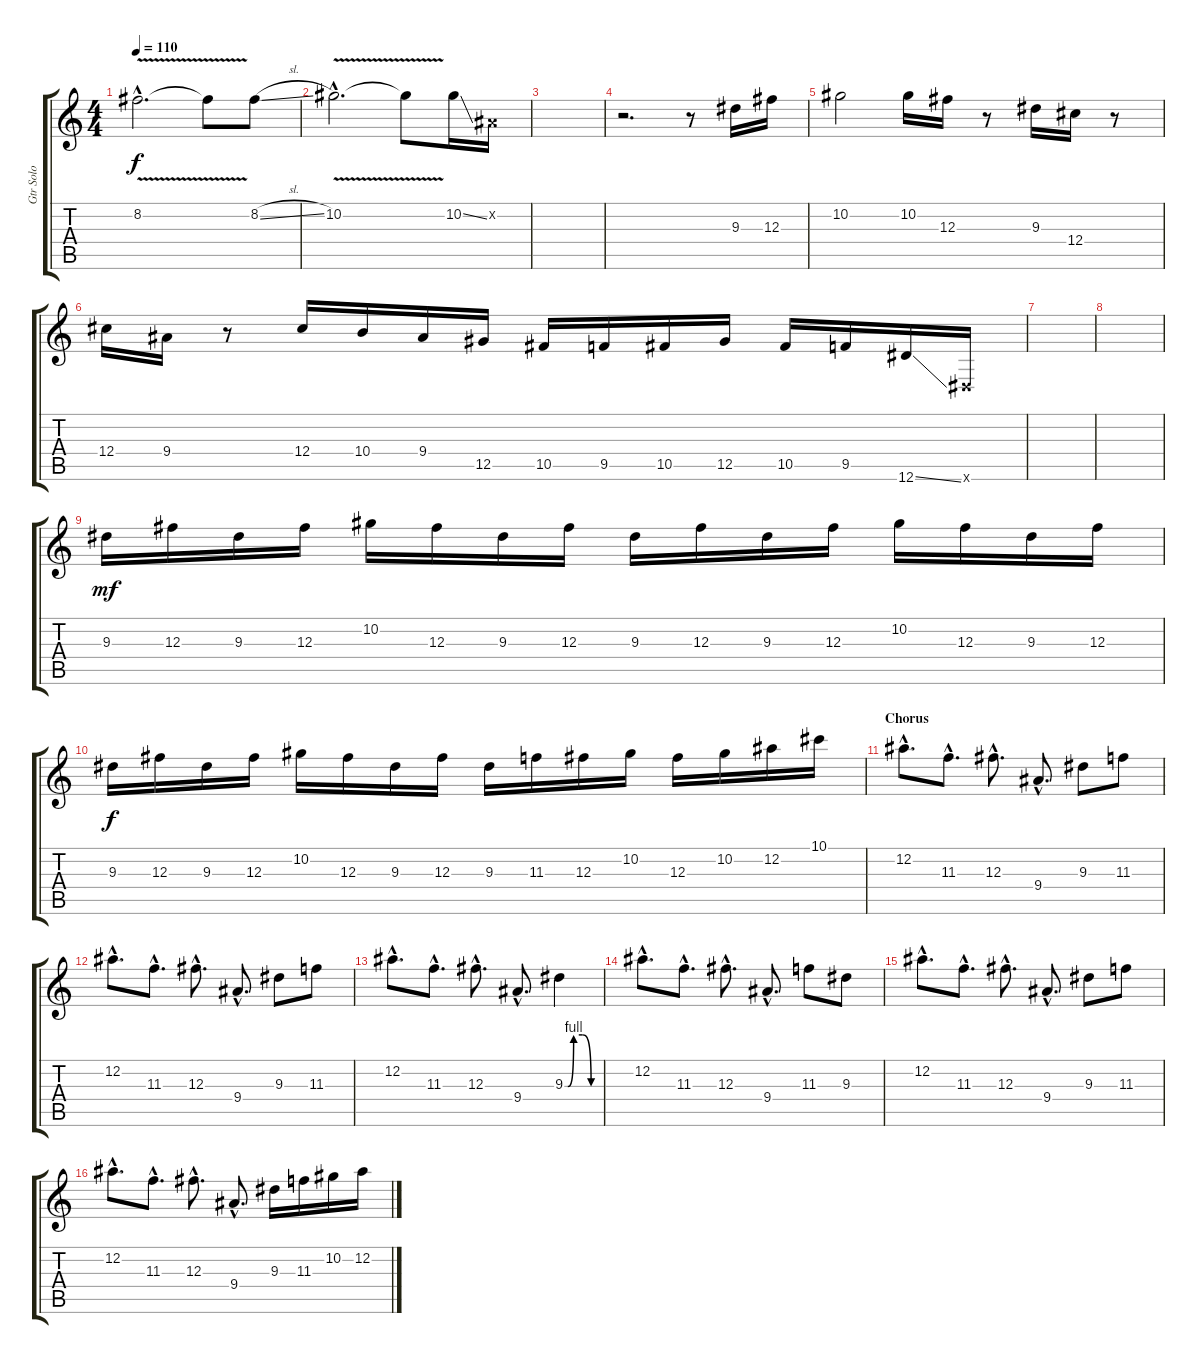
\track ("Gtr Solo" "Gtr Solo") {instrument distortionguitar}
\staff {score tabs}
\tuning (Eb4 Bb3 Gb3 Db3 Ab2 Eb2) {hide}
\ts (4 4)
\tempo 110
\clef g2
\ks c
8.2{v hac}.2{d dy f volume 0} 8.2{t}.8 8.2{sl}.8{volume 16} |
10.2{v hac}.2{d} 10.2{t}.8 10.2{ss}.16 0.2{x}.16 |
|
r.2{d} r.8 9.3.16 12.3.16 |
10.2.2{volume 0} 10.2.16{volume 16} 12.3.16 r.8 9.3.16 12.4.16 r.8 |
12.4.16 9.4.16 r.8 12.4.16 10.4.16 9.4.16 12.5.16 10.5.16 9.5.16 10.5.16 12.5.16 10.5.16 9.5.16 12.6{ss}.16 0.6{x}.16 |
|
|
9.3.16{dy mf} 12.3.16 9.3.16 12.3.16 10.2.16 12.3.16 9.3.16 12.3.16 9.3.16 12.3.16 9.3.16 12.3.16 10.2.16 12.3.16 9.3.16 12.3.16 |
9.3.16{dy f} 12.3.16 9.3.16 12.3.16 10.2.16 12.3.16 9.3.16 12.3.16 9.3.16 11.3.16 12.3.16 10.2.16 12.3.16 10.2.16 12.2.16 10.1.16 |
\section ("" "Chorus")
12.2{hac}.8{d} 11.3{hac}.8{d} 12.3{hac}.8{d} 9.4{hac}.8{d} 9.3.8 11.3.8 |
12.2{hac}.8{d} 11.3{hac}.8{d} 12.3{hac}.8{d} 9.4{hac}.8{d} 9.3.8 11.3.8 |
12.2{hac}.8{d} 11.3{hac}.8{d} 12.3{hac}.8{d} 9.4{hac}.8{d} 9.3{be (custom 0 0 5 0 15 4 30 4 45 0 60 0)}.4 |
12.2{hac}.8{d} 11.3{hac}.8{d} 12.3{hac}.8{d} 9.4{hac}.8{d} 11.3.8 9.3.8 |
12.2{hac}.8{d} 11.3{hac}.8{d} 12.3{hac}.8{d} 9.4{hac}.8{d} 9.3.8 11.3.8 |
12.2{hac}.8{d} 11.3{hac}.8{d} 12.3{hac}.8{d} 9.4{hac}.8{d} 9.3.16 11.3.16 10.2.16 12.2.16
